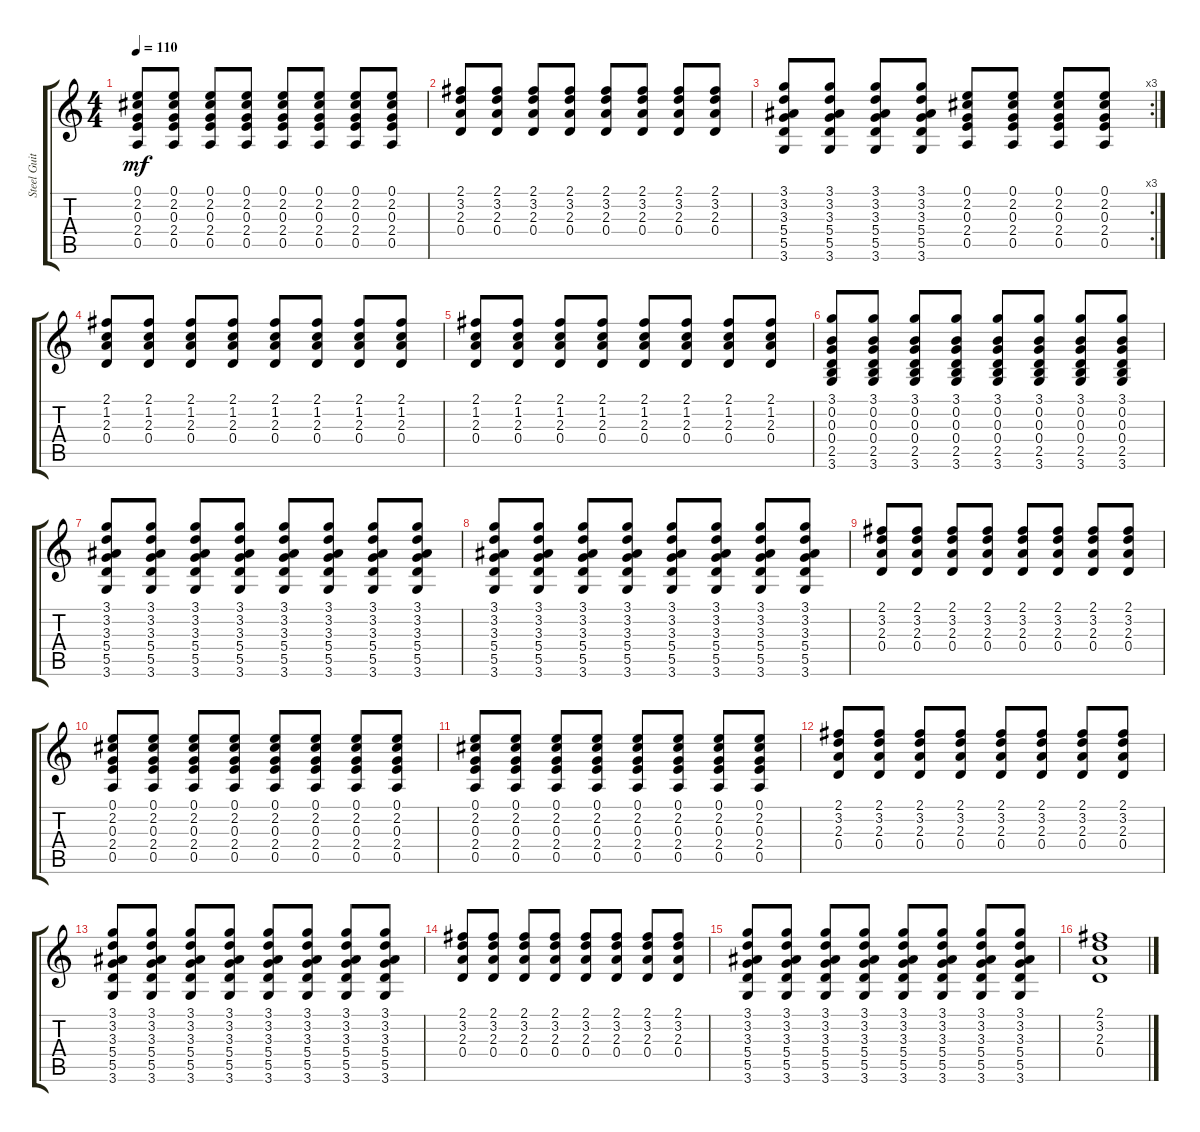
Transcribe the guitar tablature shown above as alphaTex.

\track ("Steel Guitar" "Steel Guit") {instrument acousticguitarsteel}
\staff {score tabs}
\tuning (E4 B3 G3 D3 A2 E2) {hide}
\ts (4 4)
\tempo 110
\clef g2
\ks c
(0.1 2.2 0.3 2.4 0.5).8{dy mf} (0.1 2.2 0.3 2.4 0.5).8 (0.1 2.2 0.3 2.4 0.5).8 (0.1 2.2 0.3 2.4 0.5).8 (0.1 2.2 0.3 2.4 0.5).8 (0.1 2.2 0.3 2.4 0.5).8 (0.1 2.2 0.3 2.4 0.5).8 (0.1 2.2 0.3 2.4 0.5).8 |
(2.1 3.2 2.3 0.4).8 (2.1 3.2 2.3 0.4).8 (2.1 3.2 2.3 0.4).8 (2.1 3.2 2.3 0.4).8 (2.1 3.2 2.3 0.4).8 (2.1 3.2 2.3 0.4).8 (2.1 3.2 2.3 0.4).8 (2.1 3.2 2.3 0.4).8 |
\rc 3
(3.1 3.2 3.3 5.4 5.5 3.6).8 (3.1 3.2 3.3 5.4 5.5 3.6).8 (3.1 3.2 3.3 5.4 5.5 3.6).8 (3.1 3.2 3.3 5.4 5.5 3.6).8 (0.1 2.2 0.3 2.4 0.5).8 (0.1 2.2 0.3 2.4 0.5).8 (0.1 2.2 0.3 2.4 0.5).8 (0.1 2.2 0.3 2.4 0.5).8 |
(2.1 1.2 2.3 0.4).8 (2.1 1.2 2.3 0.4).8 (2.1 1.2 2.3 0.4).8 (2.1 1.2 2.3 0.4).8 (2.1 1.2 2.3 0.4).8 (2.1 1.2 2.3 0.4).8 (2.1 1.2 2.3 0.4).8 (2.1 1.2 2.3 0.4).8 |
(2.1 1.2 2.3 0.4).8 (2.1 1.2 2.3 0.4).8 (2.1 1.2 2.3 0.4).8 (2.1 1.2 2.3 0.4).8 (2.1 1.2 2.3 0.4).8 (2.1 1.2 2.3 0.4).8 (2.1 1.2 2.3 0.4).8 (2.1 1.2 2.3 0.4).8 |
(3.1 0.2 0.3 0.4 2.5 3.6).8 (3.1 0.2 0.3 0.4 2.5 3.6).8 (3.1 0.2 0.3 0.4 2.5 3.6).8 (3.1 0.2 0.3 0.4 2.5 3.6).8 (3.1 0.2 0.3 0.4 2.5 3.6).8 (3.1 0.2 0.3 0.4 2.5 3.6).8 (3.1 0.2 0.3 0.4 2.5 3.6).8 (3.1 0.2 0.3 0.4 2.5 3.6).8 |
(3.1 3.2 3.3 5.4 5.5 3.6).8 (3.1 3.2 3.3 5.4 5.5 3.6).8 (3.1 3.2 3.3 5.4 5.5 3.6).8 (3.1 3.2 3.3 5.4 5.5 3.6).8 (3.1 3.2 3.3 5.4 5.5 3.6).8 (3.1 3.2 3.3 5.4 5.5 3.6).8 (3.1 3.2 3.3 5.4 5.5 3.6).8 (3.1 3.2 3.3 5.4 5.5 3.6).8 |
(3.1 3.2 3.3 5.4 5.5 3.6).8 (3.1 3.2 3.3 5.4 5.5 3.6).8 (3.1 3.2 3.3 5.4 5.5 3.6).8 (3.1 3.2 3.3 5.4 5.5 3.6).8 (3.1 3.2 3.3 5.4 5.5 3.6).8 (3.1 3.2 3.3 5.4 5.5 3.6).8 (3.1 3.2 3.3 5.4 5.5 3.6).8 (3.1 3.2 3.3 5.4 5.5 3.6).8 |
(2.1 3.2 2.3 0.4).8 (2.1 3.2 2.3 0.4).8 (2.1 3.2 2.3 0.4).8 (2.1 3.2 2.3 0.4).8 (2.1 3.2 2.3 0.4).8 (2.1 3.2 2.3 0.4).8 (2.1 3.2 2.3 0.4).8 (2.1 3.2 2.3 0.4).8 |
(0.1 2.2 0.3 2.4 0.5).8 (0.1 2.2 0.3 2.4 0.5).8 (0.1 2.2 0.3 2.4 0.5).8 (0.1 2.2 0.3 2.4 0.5).8 (0.1 2.2 0.3 2.4 0.5).8 (0.1 2.2 0.3 2.4 0.5).8 (0.1 2.2 0.3 2.4 0.5).8 (0.1 2.2 0.3 2.4 0.5).8 |
(0.1 2.2 0.3 2.4 0.5).8 (0.1 2.2 0.3 2.4 0.5).8 (0.1 2.2 0.3 2.4 0.5).8 (0.1 2.2 0.3 2.4 0.5).8 (0.1 2.2 0.3 2.4 0.5).8 (0.1 2.2 0.3 2.4 0.5).8 (0.1 2.2 0.3 2.4 0.5).8 (0.1 2.2 0.3 2.4 0.5).8 |
(2.1 3.2 2.3 0.4).8 (2.1 3.2 2.3 0.4).8 (2.1 3.2 2.3 0.4).8 (2.1 3.2 2.3 0.4).8 (2.1 3.2 2.3 0.4).8 (2.1 3.2 2.3 0.4).8 (2.1 3.2 2.3 0.4).8 (2.1 3.2 2.3 0.4).8 |
(3.1 3.2 3.3 5.4 5.5 3.6).8 (3.1 3.2 3.3 5.4 5.5 3.6).8 (3.1 3.2 3.3 5.4 5.5 3.6).8 (3.1 3.2 3.3 5.4 5.5 3.6).8 (3.1 3.2 3.3 5.4 5.5 3.6).8 (3.1 3.2 3.3 5.4 5.5 3.6).8 (3.1 3.2 3.3 5.4 5.5 3.6).8 (3.1 3.2 3.3 5.4 5.5 3.6).8 |
(2.1 3.2 2.3 0.4).8 (2.1 3.2 2.3 0.4).8 (2.1 3.2 2.3 0.4).8 (2.1 3.2 2.3 0.4).8 (2.1 3.2 2.3 0.4).8 (2.1 3.2 2.3 0.4).8 (2.1 3.2 2.3 0.4).8 (2.1 3.2 2.3 0.4).8 |
(3.1 3.2 3.3 5.4 5.5 3.6).8 (3.1 3.2 3.3 5.4 5.5 3.6).8 (3.1 3.2 3.3 5.4 5.5 3.6).8 (3.1 3.2 3.3 5.4 5.5 3.6).8 (3.1 3.2 3.3 5.4 5.5 3.6).8 (3.1 3.2 3.3 5.4 5.5 3.6).8 (3.1 3.2 3.3 5.4 5.5 3.6).8 (3.1 3.2 3.3 5.4 5.5 3.6).8 |
(2.1 3.2 2.3 0.4).1
